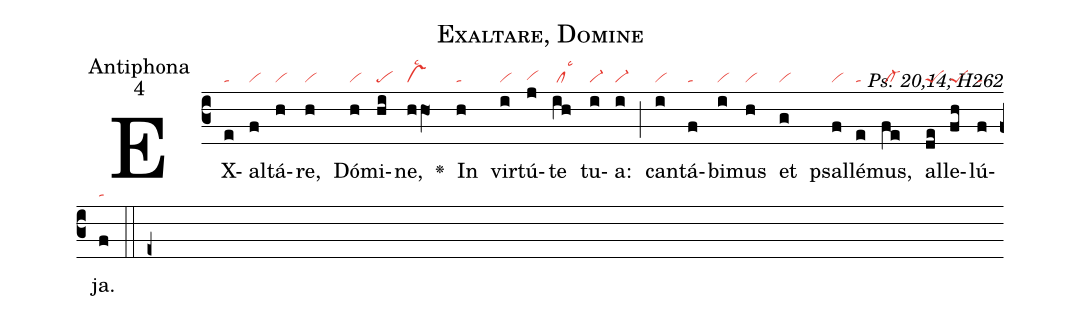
name:Exaltare, Domine;
office-part:Antiphona;
mode:4;
commentary:Ps. 20,14; H262;
nabc-lines:1;
%%
(c3)EX(e|ta)al(f|vi)tá(h|vi)re,(h|vi) Dó(h|vi)mi(hi|pe)ne,(hhO1|vslsc2) <v>\greheightstar</v>()
In(h|ta) vir(i|vi)tú(j|vihg)te(ih|/cllsc3) tu(i|vi-)a:(i|vi-) (;)
can(i|vi)tá(f|ta)bi(i|vi)mus(h|vi) et(g|vi) psal(f|vi)lé(e|ta)mus,(fe|/cl-)
al(de|peS)le(fh|peS)lú(f|ta)ja.(f|ta) (::e+)
